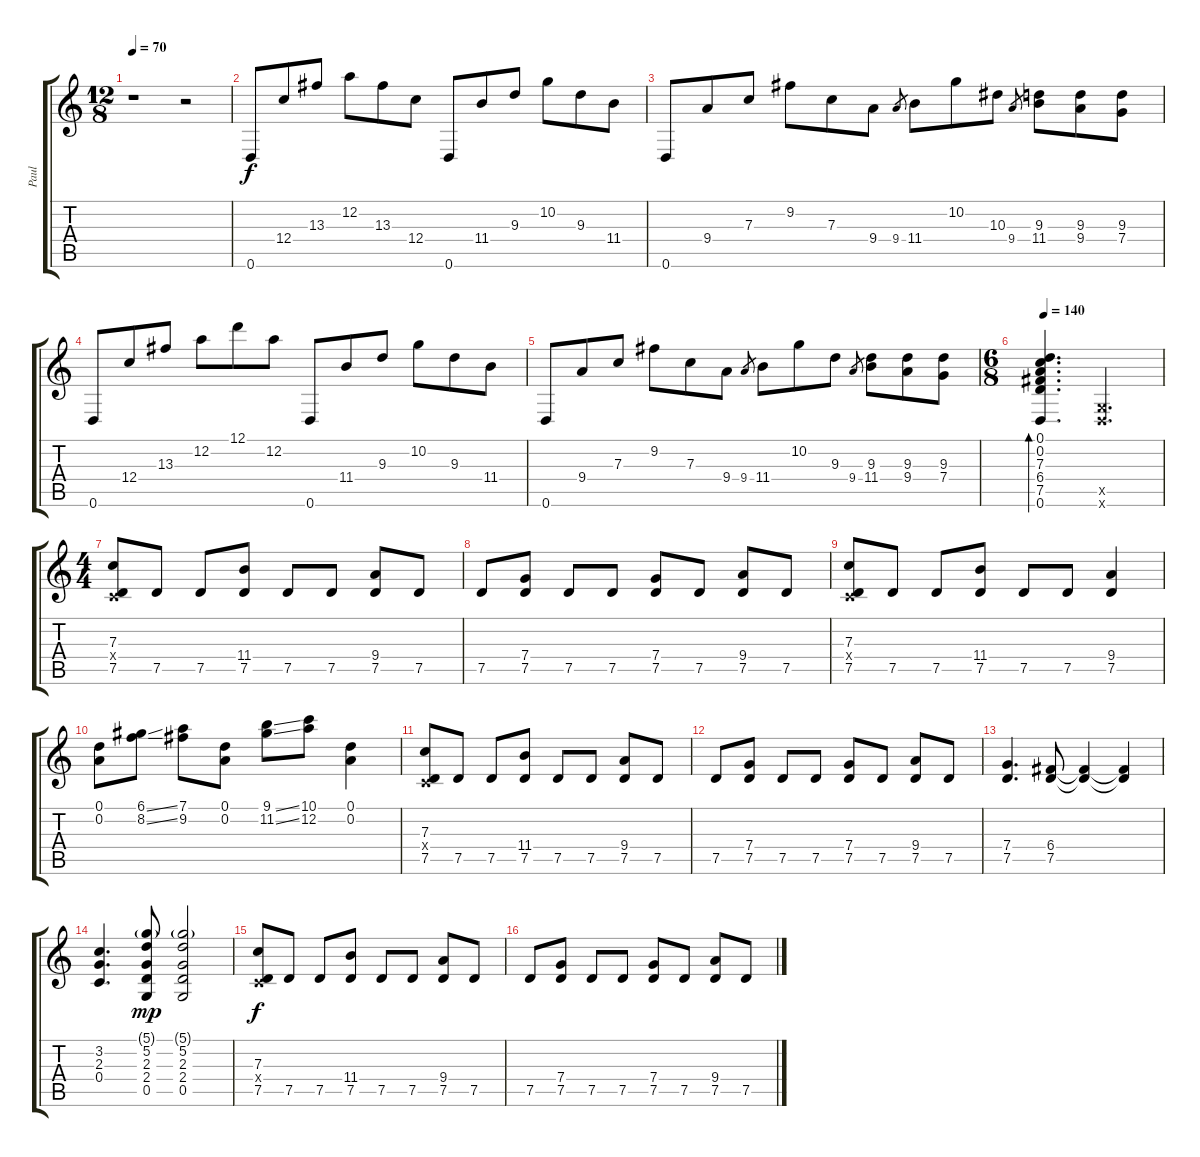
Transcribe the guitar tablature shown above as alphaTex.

\track ("Paul" "Paul") {instrument distortionguitar}
\staff {score tabs}
\tuning (D4 A3 F3 C3 G2 D2) {hide}
\ts (12 8)
\tempo 70
\clef g2
\ks c
r.1{dy f instrument distortionguitar} r.2 |
0.6.8 12.4.8 13.3.8 12.2.8 13.3.8 12.4.8 0.6.8 11.4.8 9.3.8 10.2.8 9.3.8 11.4.8 |
0.6.8 9.4.8 7.3.8 9.2.8 7.3.8 9.4.8 9.4.8{gr} 11.4.8 10.2.8 10.3.8 9.4.8{gr} (9.3 11.4).8 (9.3 9.4).8 (9.3 7.4).8 |
0.6.8 12.4.8 13.3.8 12.2.8 12.1.8 12.2.8 0.6.8 11.4.8 9.3.8 10.2.8 9.3.8 11.4.8 |
0.6.8 9.4.8 7.3.8 9.2.8 7.3.8 9.4.8 9.4.8{gr} 11.4.8 10.2.8 9.3.8 9.4.8{gr} (9.3 11.4).8 (9.3 9.4).8 (9.3 7.4).8 |
\ts (6 8)
\tempo 140
(0.1 0.2 7.3 6.4 7.5 0.6).4{d bd 240} (0.5{x} 0.6{x}).4{d} |
\ts (4 4)
(7.3 0.4{x} 7.5).8 7.5.8 7.5.8 (11.4 7.5).8 7.5.8 7.5.8 (9.4 7.5).8 7.5.8 |
7.5.8 (7.4 7.5).8 7.5.8 7.5.8 (7.4 7.5).8 7.5.8 (9.4 7.5).8 7.5.8 |
(7.3 0.4{x} 7.5).8 7.5.8 7.5.8 (11.4 7.5).8 7.5.8 7.5.8 (9.4 7.5).4 |
(0.1 0.2).8 (6.1{ss} 8.2{ss}).8 (7.1 9.2).8 (0.1 0.2).8 (9.1{ss} 11.2{ss}).8 (10.1 12.2).8 (0.1 0.2).4 |
(7.3 0.4{x} 7.5).8 7.5.8 7.5.8 (11.4 7.5).8 7.5.8 7.5.8 (9.4 7.5).8 7.5.8 |
7.5.8 (7.4 7.5).8 7.5.8 7.5.8 (7.4 7.5).8 7.5.8 (9.4 7.5).8 7.5.8 |
(7.4 7.5).4{d} (6.4 7.5).8 (6.4{t} 7.5{t}).4 (6.4{t} 7.5{t}).4 |
(3.2 2.3 0.4).4{d} (5.1{g} 5.2 2.3 2.4 0.5).8{dy mp} (5.1{g} 5.2 2.3 2.4 0.5).2 |
(7.3 0.4{x} 7.5).8{dy f} 7.5.8 7.5.8 (11.4 7.5).8 7.5.8 7.5.8 (9.4 7.5).8 7.5.8 |
7.5.8 (7.4 7.5).8 7.5.8 7.5.8 (7.4 7.5).8 7.5.8 (9.4 7.5).8 7.5.8
